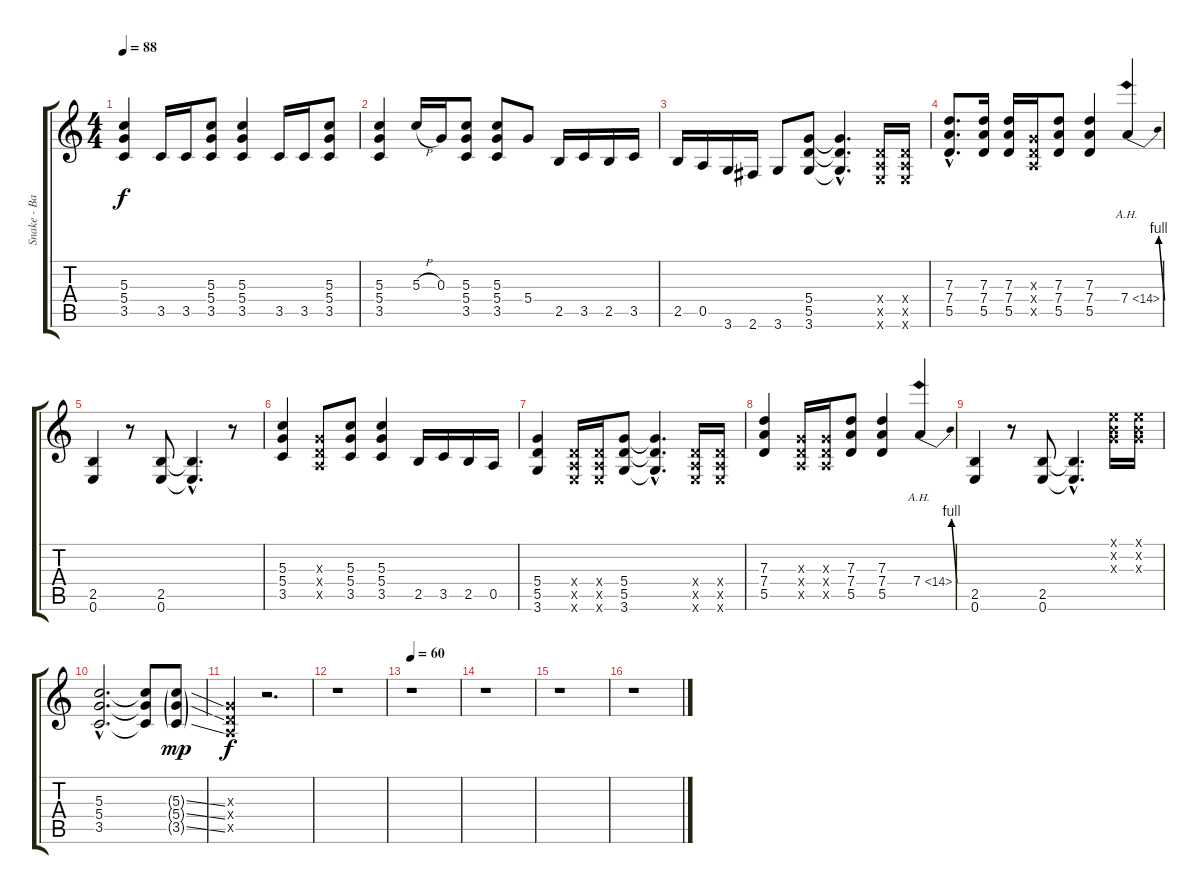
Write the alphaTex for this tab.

\track ("Snake - Back Guitar" "Snake - Ba") {instrument distortionguitar}
\staff {score tabs}
\tuning (E4 B3 G3 D3 A2 E2) {hide}
\ts (4 4)
\tempo 88
\clef g2
\ks c
(5.3 5.4 3.5).4{dy f} 3.5.16 3.5.16 (5.3 5.4 3.5).8 (5.3 5.4 3.5).4 3.5.16 3.5.16 (5.3 5.4 3.5).8 |
(5.3 5.4 3.5).4 5.3{h}.16 0.3.16 (5.3 5.4 3.5).8 (5.3 5.4 3.5).8 5.4.8 2.5.16 3.5.16 2.5.16 3.5.16 |
2.5.16 0.5.16 3.6.16 2.6.16 3.6.8 (5.4 5.5 3.6).8 (5.4{hac t} 5.5{hac t} 3.6{hac t}).4{d} (0.4{x} 0.5{x} 0.6{x}).16 (0.4{x} 0.5{x} 0.6{x}).16 |
(7.3{hac} 7.4{hac} 5.5{hac}).8{d} (7.3 7.4 5.5).16 (7.3 7.4 5.5).16 (0.3{x} 0.4{x} 0.5{x}).16 (7.3 7.4 5.5).8 (7.3 7.4 5.5).4 7.4{be (bend 0 0 60 4) ah 7}.4 |
(2.5 0.6).4 r.8 (2.5 0.6).8 (2.5{hac t} 0.6{hac t}).4{d} r.8 |
(5.3 5.4 3.5).4 (0.3{x} 0.4{x} 0.5{x}).8 (5.3 5.4 3.5).8 (5.3 5.4 3.5).4 2.5.16 3.5.16 2.5.16 0.5.16 |
(5.4 5.5 3.6).4 (0.4{x} 0.5{x} 0.6{x}).16 (0.4{x} 0.5{x} 0.6{x}).16 (5.4 5.5 3.6).8 (5.4{hac t} 5.5{hac t} 3.6{hac t}).4{d} (0.4{x} 0.5{x} 0.6{x}).16 (0.4{x} 0.5{x} 0.6{x}).16 |
(7.3 7.4 5.5).4 (0.3{x} 0.4{x} 0.5{x}).16 (0.3{x} 0.4{x} 0.5{x}).16 (7.3 7.4 5.5).8 (7.3 7.4 5.5).4 7.4{be (bend 0 0 60 4) ah 7}.4 |
(2.5 0.6).4 r.8 (2.5 0.6).8 (2.5{hac t} 0.6{hac t}).4{d} (0.1{x} 0.2{x} 0.3{x}).16 (0.1{x} 0.2{x} 0.3{x}).16 |
(5.3{hac} 5.4{hac} 3.5{hac}).2{d} (5.3{t} 5.4{t} 3.5{t}).8 (5.3{ss g} 5.4{ss g} 3.5{ss g}).8{dy mp} |
(0.3{x} 0.4{x} 0.5{x}).4{dy f} r.2{d} |
r.1 |
\tempo 60
r.1 |
r.1 |
r.1 |
r.1
